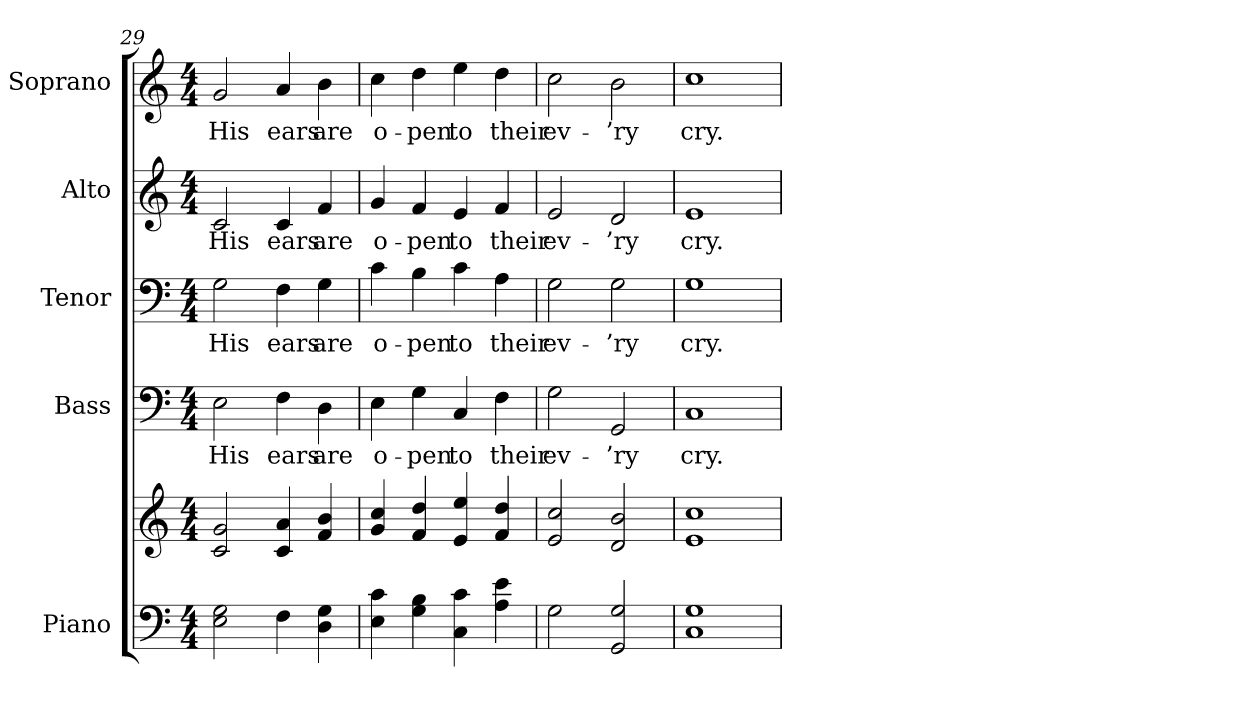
**kern	**kern	**kern	**text	**kern	**text	**kern	**text	**kern	**text
*part5	*part5	*part4	*part4	*part3	*part3	*part2	*part2	*part1	*part1
*staff6	*staff5	*staff4	*staff4	*staff3	*staff3	*staff2	*staff2	*staff1	*staff1
*I"Piano	*	*I"Bass	*	*I"Tenor	*	*I"Alto	*	*I"Soprano	*
*I'Pno.	*	*I'B.	*	*I'T.	*	*I'A.	*	*I'S.	*
!!LO:PB:g=z
*clefF4	*clefG2	*clefF4	*	*clefF4	*	*clefG2	*	*clefG2	*
*k[]	*k[]	*k[]	*	*k[]	*	*k[]	*	*k[]	*
*C:	*C:	*C:	*	*C:	*	*C:	*	*C:	*
*M4/4	*M4/4	*M4/4	*	*M4/4	*	*M4/4	*	*M4/4	*
=29	=29	=29	=29	=29	=29	=29	=29	=29	=29
!	!	!	!LO:LY:b:color=#000000	!	!	!	!	!	!
!	!	!	!	!	!LO:LY:b:color=#000000	!	!	!	!
!	!	!	!	!	!	!	!LO:LY:b:color=#000000	!	!
!	!	!	!	!	!	!	!	!	!LO:LY:b:color=#000000
2Ei\ 2Gi	2ci/ 2gi	2Ei\	His	2Gi\	His	2ci/	His	2gi/	His
!	!	!	!LO:LY:b:color=#000000	!	!	!	!	!	!
!	!	!	!	!	!LO:LY:b:color=#000000	!	!	!	!
!	!	!	!	!	!	!	!LO:LY:b:color=#000000	!	!
!	!	!	!	!	!	!	!	!	!LO:LY:b:color=#000000
4Fi\	4ci/ 4ai	4Fi\	ears	4Fi\	ears	4ci/	ears	4ai/	ears
!	!	!	!LO:LY:b:color=#000000	!	!	!	!	!	!
!	!	!	!	!	!LO:LY:b:color=#000000	!	!	!	!
!	!	!	!	!	!	!	!LO:LY:b:color=#000000	!	!
!	!	!	!	!	!	!	!	!	!LO:LY:b:color=#000000
4Di\ 4Gi	4fi/ 4bi	4Di\	are	4Gi\	are	4fi/	are	4bi\	are
=30	=30	=30	=30	=30	=30	=30	=30	=30	=30
!	!	!	!LO:LY:b:color=#000000	!	!	!	!	!	!
!	!	!	!	!	!LO:LY:b:color=#000000	!	!	!	!
!	!	!	!	!	!	!	!LO:LY:b:color=#000000	!	!
!	!	!	!	!	!	!	!	!	!LO:LY:b:color=#000000
4Ei\ 4ci	4gi/ 4cci	4Ei\	o-	4ci\	o-	4gi/	o-	4cci\	o-
!	!	!	!LO:LY:b:color=#000000	!	!	!	!	!	!
!	!	!	!	!	!LO:LY:b:color=#000000	!	!	!	!
!	!	!	!	!	!	!	!LO:LY:b:color=#000000	!	!
!	!	!	!	!	!	!	!	!	!LO:LY:b:color=#000000
4Gi\ 4Bi	4fi/ 4ddi	4Gi\	-pen	4Bi\	-pen	4fi/	-pen	4ddi\	-pen
!	!	!	!LO:LY:b:color=#000000	!	!	!	!	!	!
!	!	!	!	!	!LO:LY:b:color=#000000	!	!	!	!
!	!	!	!	!	!	!	!LO:LY:b:color=#000000	!	!
!	!	!	!	!	!	!	!	!	!LO:LY:b:color=#000000
4Ci\ 4ci	4ei/ 4eei	4Ci/	to	4ci\	to	4ei/	to	4eei\	to
!	!	!	!LO:LY:b:color=#000000	!	!	!	!	!	!
!	!	!	!	!	!LO:LY:b:color=#000000	!	!	!	!
!	!	!	!	!	!	!	!LO:LY:b:color=#000000	!	!
!	!	!	!	!	!	!	!	!	!LO:LY:b:color=#000000
4Ai\ 4ei	4fi/ 4ddi	4Fi\	their	4Ai\	their	4fi/	their	4ddi\	their
=31	=31	=31	=31	=31	=31	=31	=31	=31	=31
!	!	!	!LO:LY:b:color=#000000	!	!	!	!	!	!
!	!	!	!	!	!LO:LY:b:color=#000000	!	!	!	!
!	!	!	!	!	!	!	!LO:LY:b:color=#000000	!	!
!	!	!	!	!	!	!	!	!	!LO:LY:b:color=#000000
2Gi\	2ei/ 2cci	2Gi\	ev-	2Gi\	ev-	2ei/	ev-	2cci\	ev-
!	!	!	!LO:LY:b:color=#000000	!	!	!	!	!	!
!	!	!	!	!	!LO:LY:b:color=#000000	!	!	!	!
!	!	!	!	!	!	!	!LO:LY:b:color=#000000	!	!
!	!	!	!	!	!	!	!	!	!LO:LY:b:color=#000000
2GGi/ 2Gi	2di/ 2bi	2GGi/	-’ry	2Gi\	-’ry	2di/	-’ry	2bi\	-’ry
=32	=32	=32	=32	=32	=32	=32	=32	=32	=32
!	!	!	!LO:LY:b:color=#000000	!	!	!	!	!	!
!	!	!	!	!	!LO:LY:b:color=#000000	!	!	!	!
!	!	!	!	!	!	!	!LO:LY:b:color=#000000	!	!
!	!	!	!	!	!	!	!	!	!LO:LY:b:color=#000000
1Ci 1Gi	1ei 1cci	1Ci	cry.	1Gi	cry.	1ei	cry.	1cci	cry.
=	=	=	=	=	=	=	=	=	=
*-	*-	*-	*-	*-	*-	*-	*-	*-	*-
